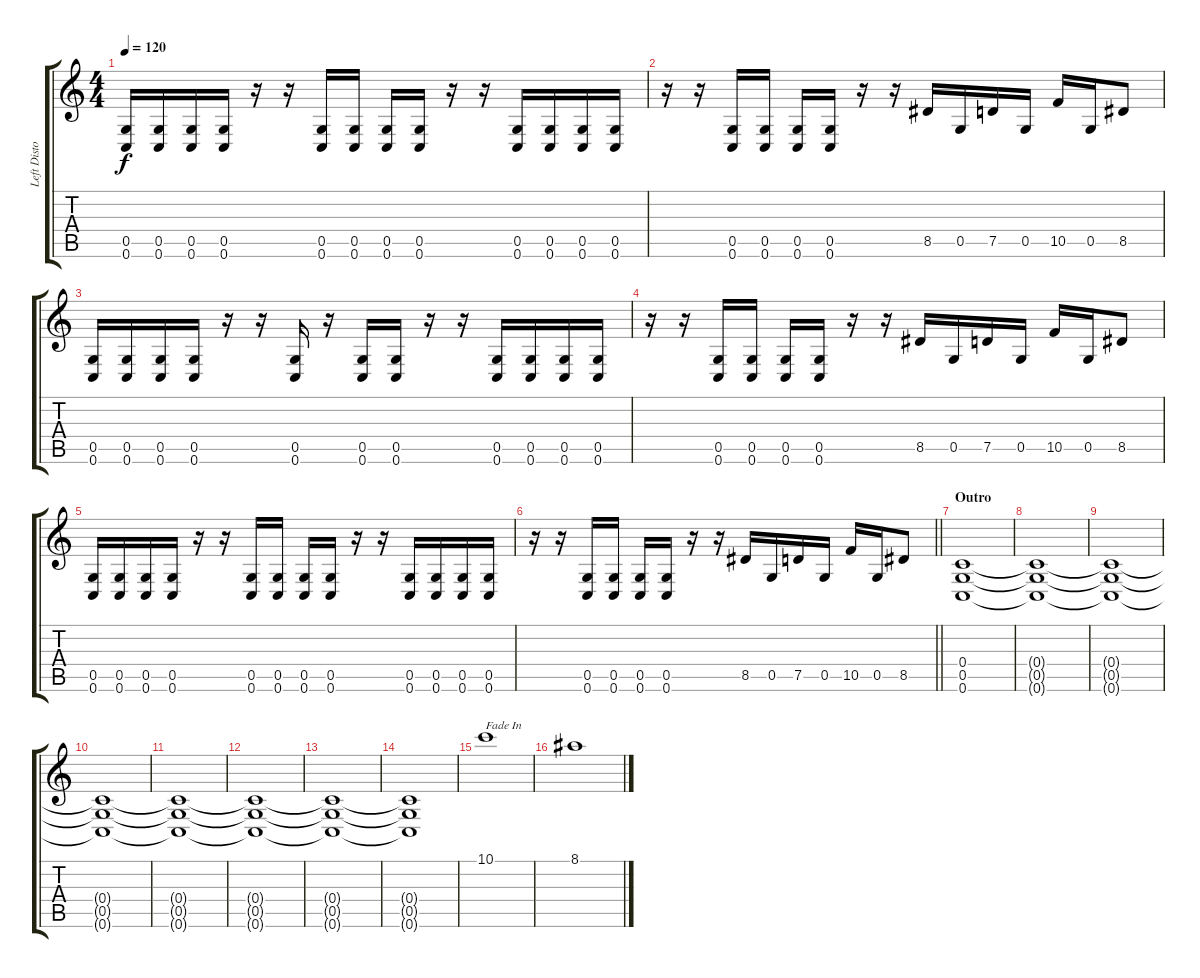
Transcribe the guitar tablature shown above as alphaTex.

\track ("Left Distorted" "Left Disto") {instrument distortionguitar}
\staff {score tabs}
\tuning (D4 A3 F3 C3 G2 C2) {hide}
\ts (4 4)
\tempo 120
\clef g2
\ks c
(0.5 0.6).16{dy f} (0.5 0.6).16 (0.5 0.6).16 (0.5 0.6).16 r.16 r.16 (0.5 0.6).16 (0.5 0.6).16 (0.5 0.6).16 (0.5 0.6).16 r.16 r.16 (0.5 0.6).16 (0.5 0.6).16 (0.5 0.6).16 (0.5 0.6).16 |
r.16 r.16 (0.5 0.6).16 (0.5 0.6).16 (0.5 0.6).16 (0.5 0.6).16 r.16 r.16 8.5.16 0.5.16 7.5.16 0.5.16 10.5.16 0.5.16 8.5.8 |
(0.5 0.6).16 (0.5 0.6).16 (0.5 0.6).16 (0.5 0.6).16 r.16 r.16 (0.5 0.6).16 r.16 (0.5 0.6).16 (0.5 0.6).16 r.16 r.16 (0.5 0.6).16 (0.5 0.6).16 (0.5 0.6).16 (0.5 0.6).16 |
r.16 r.16 (0.5 0.6).16 (0.5 0.6).16 (0.5 0.6).16 (0.5 0.6).16 r.16 r.16 8.5.16 0.5.16 7.5.16 0.5.16 10.5.16 0.5.16 8.5.8 |
(0.5 0.6).16 (0.5 0.6).16 (0.5 0.6).16 (0.5 0.6).16 r.16 r.16 (0.5 0.6).16 (0.5 0.6).16 (0.5 0.6).16 (0.5 0.6).16 r.16 r.16 (0.5 0.6).16 (0.5 0.6).16 (0.5 0.6).16 (0.5 0.6).16 |
\barLineRight lightlight
r.16 r.16 (0.5 0.6).16 (0.5 0.6).16 (0.5 0.6).16 (0.5 0.6).16 r.16 r.16 8.5.16 0.5.16 7.5.16 0.5.16 10.5.16 0.5.16 8.5.8 |
\section ("" "Outro")
(0.4 0.5 0.6).1{volume 8} |
(0.4{t} 0.5{t} 0.6{t}).1 |
(0.4{t} 0.5{t} 0.6{t}).1 |
(0.4{t} 0.5{t} 0.6{t}).1 |
(0.4{t} 0.5{t} 0.6{t}).1{volume 0} |
(0.4{t} 0.5{t} 0.6{t}).1 |
(0.4{t} 0.5{t} 0.6{t}).1 |
(0.4{t} 0.5{t} 0.6{t}).1 |
10.1.1{txt "Fade In" volume 5} |
8.1.1
